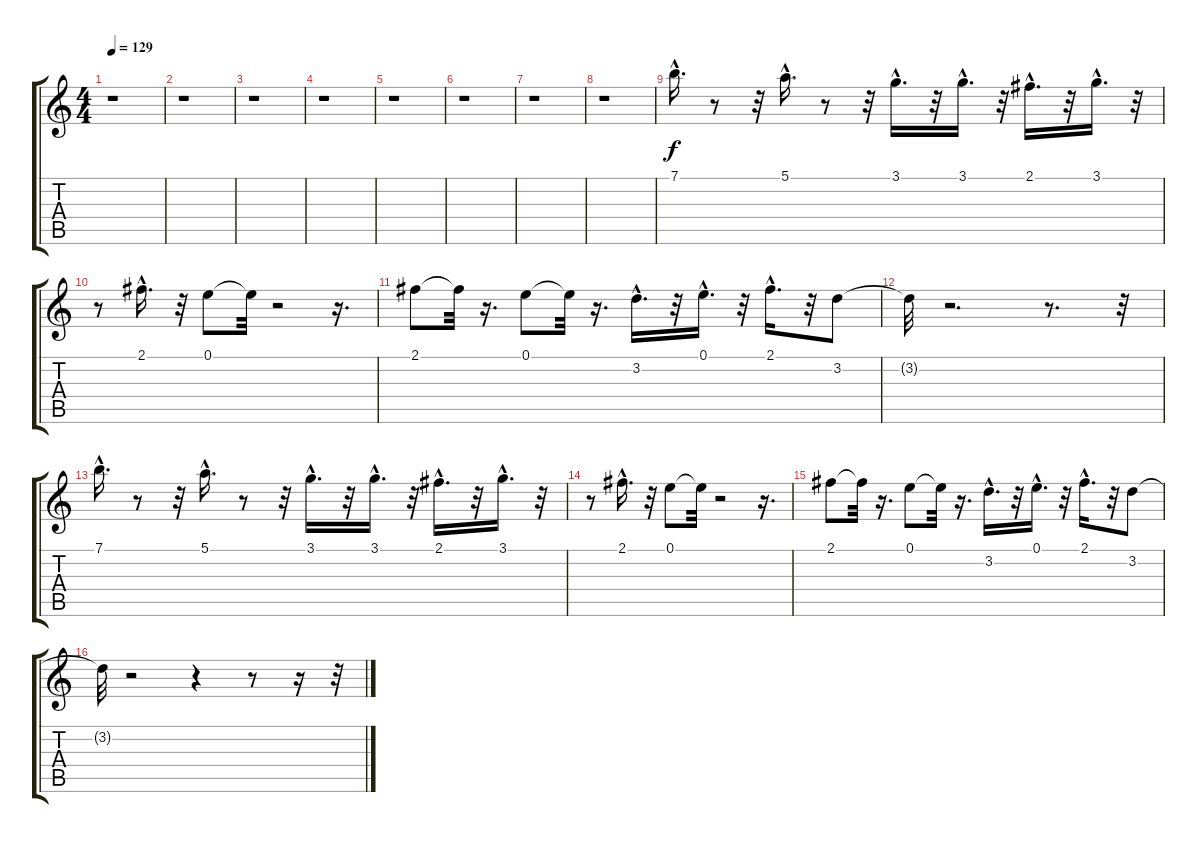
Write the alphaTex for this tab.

\track "" {instrument acousticguitarnylon}
\staff {score tabs}
\tuning (E4 B3 G3 D3 A2 E2) {hide}
\ts (4 4)
\tempo 129
\clef g2
\ks c
r.1{dy f} |
r.1 |
r.1 |
r.1 |
r.1 |
r.1 |
r.1 |
r.1 |
7.1{hac}.16{d} r.8 r.32 5.1{hac}.16{d} r.8 r.32 3.1{hac}.16{d} r.32 3.1{hac}.16{d} r.32 2.1{hac}.16{d} r.32 3.1{hac}.16{d} r.32 |
r.8 2.1{hac}.16{d} r.32 0.1.8 0.1{t}.32 r.2 r.16{d} |
2.1.8 2.1{t}.32 r.16{d} 0.1.8 0.1{t}.32 r.16{d} 3.2{hac}.16{d} r.32 0.1{hac}.16{d} r.32 2.1{hac}.16{d} r.32 3.2.8 |
3.2{t}.32 r.2{d} r.8{d} r.32 |
7.1{hac}.16{d} r.8 r.32 5.1{hac}.16{d} r.8 r.32 3.1{hac}.16{d} r.32 3.1{hac}.16{d} r.32 2.1{hac}.16{d} r.32 3.1{hac}.16{d} r.32 |
r.8 2.1{hac}.16{d} r.32 0.1.8 0.1{t}.32 r.2 r.16{d} |
2.1.8 2.1{t}.32 r.16{d} 0.1.8 0.1{t}.32 r.16{d} 3.2{hac}.16{d} r.32 0.1{hac}.16{d} r.32 2.1{hac}.16{d} r.32 3.2.8 |
3.2{t}.32 r.2 r.4 r.8 r.16 r.32
